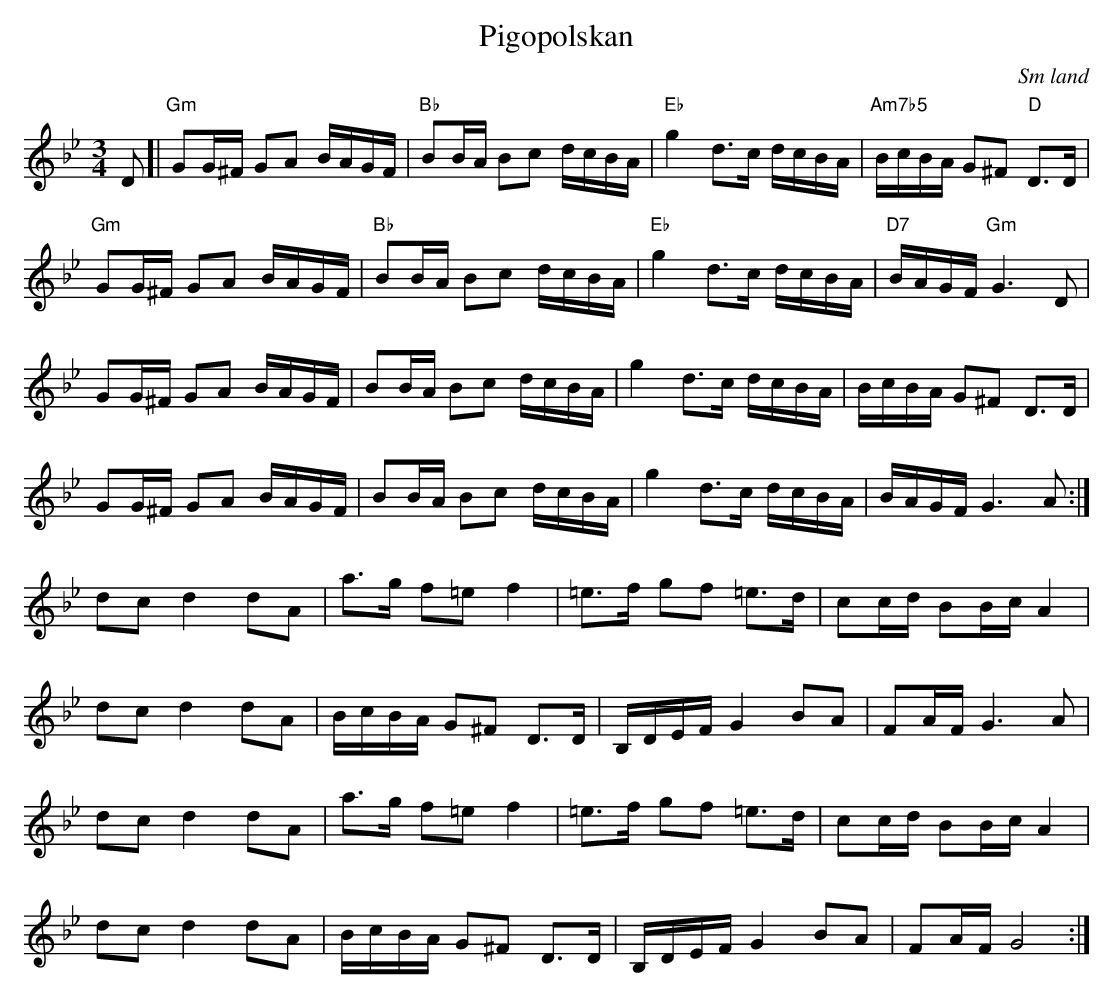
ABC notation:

X:1
T:Pigopolskan
O:Sm land
M:3/4
L:1/8
K:Gm
D[|"Gm" GG/2^F/2 GA B/2A/2G/2F/2|"Bb" BB/2A/2 Bc d/2c/2B/2A/2|"Eb" g2 d3/2c/2 d/2c/2B/2A/2|"Am7b5" B/2c/2B/2A/2 G^F "D" D3/2D/2|
"Gm" GG/2^F/2 GA B/2A/2G/2F/2|"Bb" BB/2A/2 Bc d/2c/2B/2A/2|"Eb" g2 d3/2c/2 d/2c/2B/2A/2|"D7" B/2A/2G/2F/2 "Gm" G3 D|
GG/2^F/2 GA B/2A/2G/2F/2|BB/2A/2 Bc d/2c/2B/2A/2|g2 d3/2c/2 d/2c/2B/2A/2|B/2c/2B/2A/2 G^F D3/2D/2|
GG/2^F/2 GA B/2A/2G/2F/2|BB/2A/2 Bc d/2c/2B/2A/2|g2 d3/2c/2 d/2c/2B/2A/2|B/2A/2G/2F/2 G3 A:|
dc d2 dA|a3/2g/2 f=e f2|=e3/2f/2 gf =e3/2d/2|cc/2d/2 BB/2c/2 A2|
dc d2 dA|B/2c/2B/2A/2 G^F D3/2D/2|B,/2D/2E/2F/2 G2 BA|FA/2F/2 G3 A|
dc d2 dA|a3/2g/2 f=e f2|=e3/2f/2 gf =e3/2d/2|cc/2d/2 BB/2c/2 A2|
dc d2 dA|B/2c/2B/2A/2 G^F D3/2D/2|B,/2D/2E/2F/2 G2 BA|FA/2F/2G4:|
